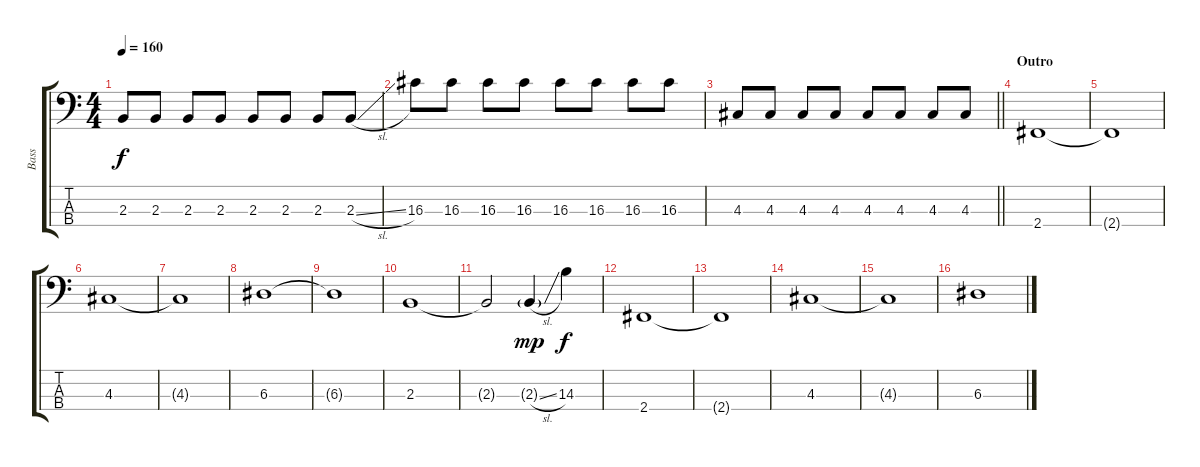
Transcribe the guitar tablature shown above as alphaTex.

\track ("Bass" "Bass") {instrument electricbassfinger}
\staff {score tabs}
\tuning (G2 D2 A1 E1) {hide}
\ts (4 4)
\tempo 160
\clef f4
\ks c
2.3.8{dy f} 2.3.8 2.3.8 2.3.8 2.3.8 2.3.8 2.3.8 2.3{sl}.8 |
16.3.8 16.3.8 16.3.8 16.3.8 16.3.8 16.3.8 16.3.8 16.3.8 |
\barLineRight lightlight
4.3.8 4.3.8 4.3.8 4.3.8 4.3.8 4.3.8 4.3.8 4.3.8 |
\section ("" "Outro")
2.4.1 |
2.4{t}.1 |
4.3.1 |
4.3{t}.1 |
6.3.1 |
6.3{t}.1 |
2.3.1 |
2.3{t}.2 2.3{sl g}.4{dy mp} 14.3.4{dy f} |
2.4.1 |
2.4{t}.1 |
4.3.1 |
4.3{t}.1 |
6.3.1
